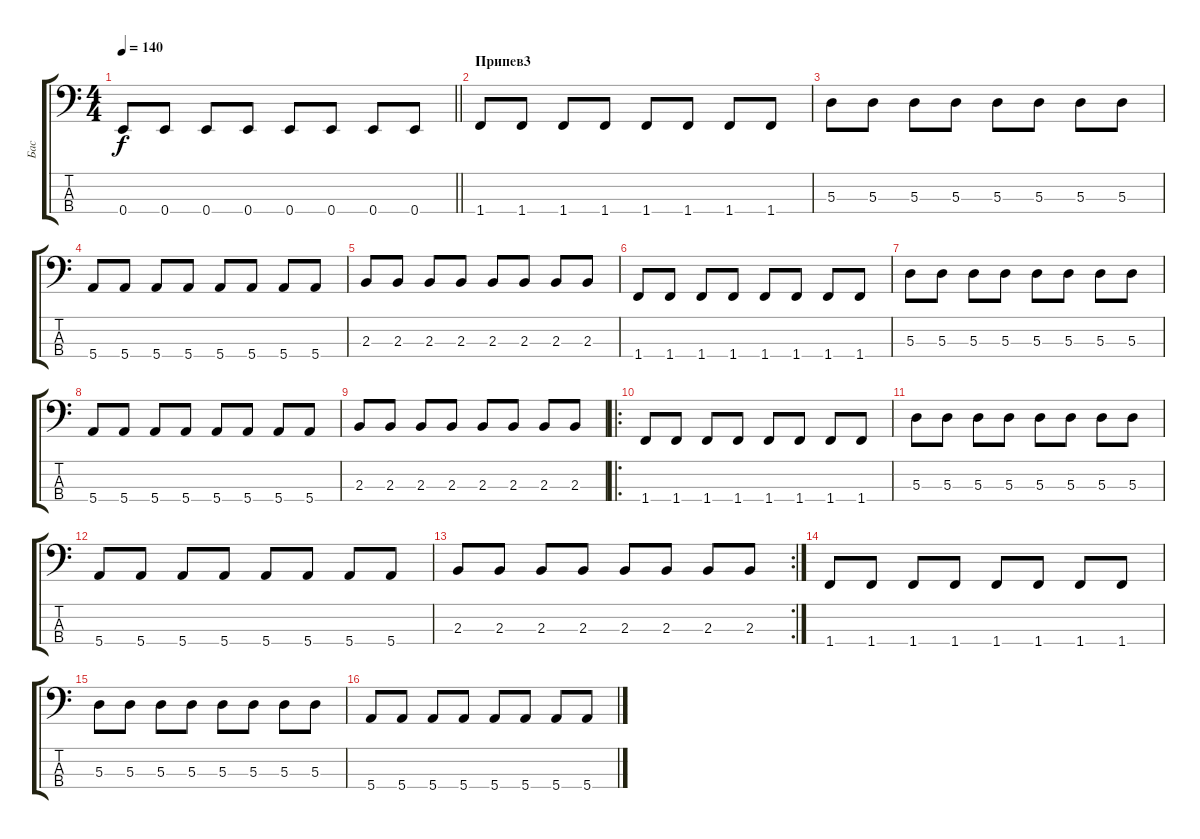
\track ("Бас" "Бас") {instrument electricbassfinger}
\staff {score tabs}
\tuning (G2 D2 A1 E1) {hide}
\ts (4 4)
\tempo 140
\clef f4
\barLineRight lightlight
\ks c
0.4.8{dy f} 0.4.8 0.4.8 0.4.8 0.4.8 0.4.8 0.4.8 0.4.8 |
\section ("" "Припев3")
1.4.8 1.4.8 1.4.8 1.4.8 1.4.8 1.4.8 1.4.8 1.4.8 |
5.3.8 5.3.8 5.3.8 5.3.8 5.3.8 5.3.8 5.3.8 5.3.8 |
5.4.8 5.4.8 5.4.8 5.4.8 5.4.8 5.4.8 5.4.8 5.4.8 |
2.3.8 2.3.8 2.3.8 2.3.8 2.3.8 2.3.8 2.3.8 2.3.8 |
1.4.8 1.4.8 1.4.8 1.4.8 1.4.8 1.4.8 1.4.8 1.4.8 |
5.3.8 5.3.8 5.3.8 5.3.8 5.3.8 5.3.8 5.3.8 5.3.8 |
5.4.8 5.4.8 5.4.8 5.4.8 5.4.8 5.4.8 5.4.8 5.4.8 |
2.3.8 2.3.8 2.3.8 2.3.8 2.3.8 2.3.8 2.3.8 2.3.8 |
\ro
1.4.8 1.4.8 1.4.8 1.4.8 1.4.8 1.4.8 1.4.8 1.4.8 |
5.3.8 5.3.8 5.3.8 5.3.8 5.3.8 5.3.8 5.3.8 5.3.8 |
5.4.8 5.4.8 5.4.8 5.4.8 5.4.8 5.4.8 5.4.8 5.4.8 |
\rc 2
2.3.8 2.3.8 2.3.8 2.3.8 2.3.8 2.3.8 2.3.8 2.3.8 |
1.4.8 1.4.8 1.4.8 1.4.8 1.4.8 1.4.8 1.4.8 1.4.8 |
5.3.8 5.3.8 5.3.8 5.3.8 5.3.8 5.3.8 5.3.8 5.3.8 |
5.4.8 5.4.8 5.4.8 5.4.8 5.4.8 5.4.8 5.4.8 5.4.8
